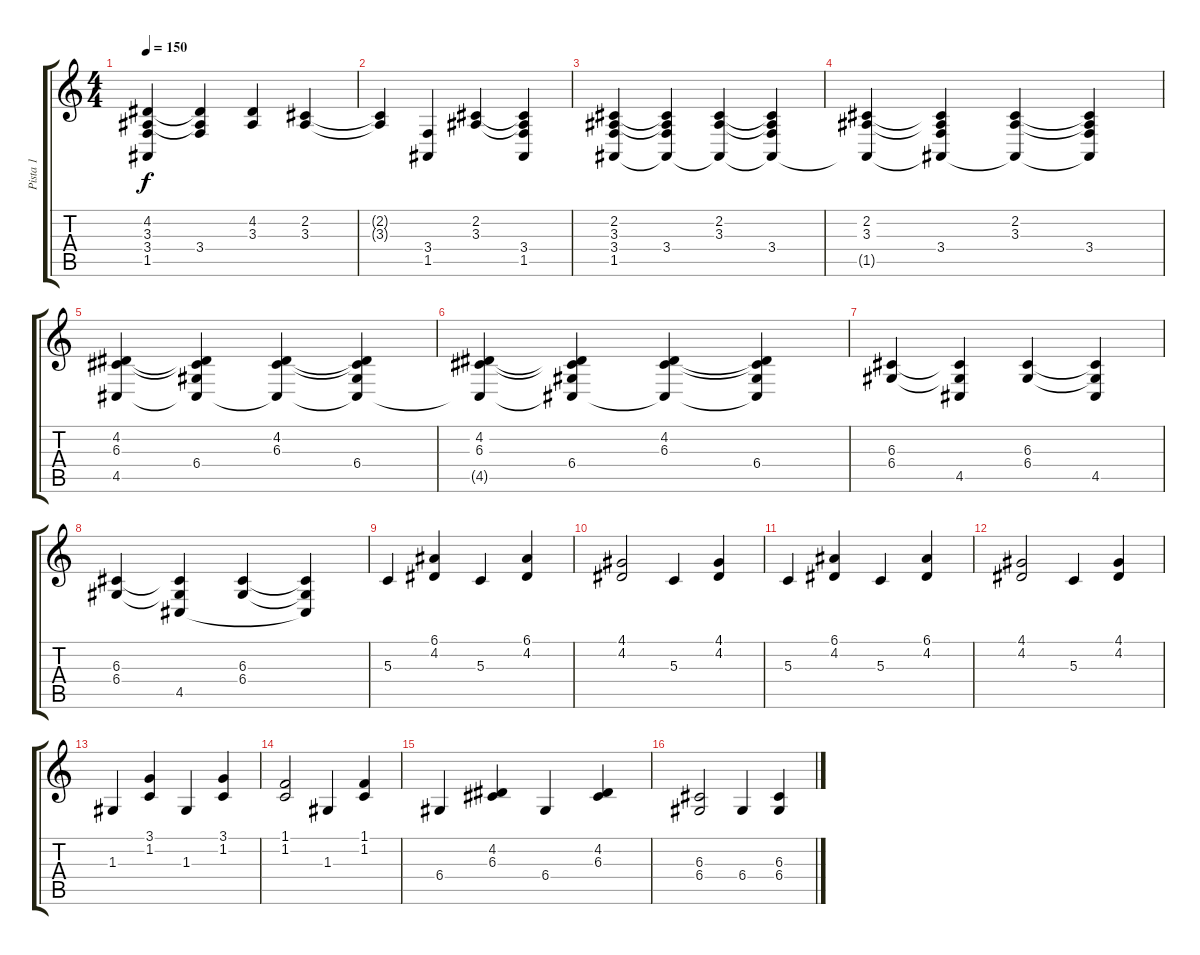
\track ("Pista 1" "Pista 1") {instrument acousticgrandpiano}
\staff {score tabs}
\tuning (E4 B3 G3 D3 A2 E2) {hide}
\ts (4 4)
\tempo 150
\clef g2
\ks c
(4.2 3.3 3.4 1.5).4{dy f} (4.2{t} 3.3{t} 3.4).4 (4.2 3.3).4 (2.2 3.3).4 |
(2.2{t} 3.3{t}).4 (3.4 1.5).4 (2.2 3.3).4 (2.2{t} 3.3{t} 3.4 1.5).4 |
(2.2 3.3 3.4 1.5).4 (2.2{t} 3.3{t} 3.4 1.5{t}).4 (2.2 3.3 1.5{t}).4 (2.2{t} 3.3{t} 3.4 1.5{t}).4 |
(2.2 3.3 1.5{t}).4 (2.2{t} 3.3{t} 3.4 1.5{t}).4 (2.2 3.3 1.5{t}).4 (2.2{t} 3.3{t} 3.4 1.5{t}).4 |
(4.2 6.3 4.5).4 (4.2{t} 6.3{t} 6.4 4.5{t}).4 (4.2 6.3 4.5{t}).4 (4.2{t} 6.3{t} 6.4 4.5{t}).4 |
(4.2 6.3 4.5{t}).4 (4.2{t} 6.3{t} 6.4 4.5{t}).4 (4.2 6.3 4.5{t}).4 (4.2{t} 6.3{t} 6.4 4.5{t}).4 |
(6.3 6.4).4 (6.3{t} 6.4{t} 4.5).4 (6.3 6.4).4 (6.3{t} 6.4{t} 4.5).4 |
(6.3 6.4).4 (6.3{t} 6.4{t} 4.5).4 (6.3 6.4).4 (6.3{t} 6.4{t} 4.5{t}).4 |
5.3.4 (6.1 4.2).4 5.3.4 (6.1 4.2).4 |
(4.1 4.2).2 5.3.4 (4.1 4.2).4 |
5.3.4 (6.1 4.2).4 5.3.4 (6.1 4.2).4 |
(4.1 4.2).2 5.3.4 (4.1 4.2).4 |
1.3.4 (3.1 1.2).4 1.3.4 (3.1 1.2).4 |
(1.1 1.2).2 1.3.4 (1.1 1.2).4 |
6.4.4 (4.2 6.3).4 6.4.4 (4.2 6.3).4 |
(6.3 6.4).2 6.4.4 (6.3 6.4).4
